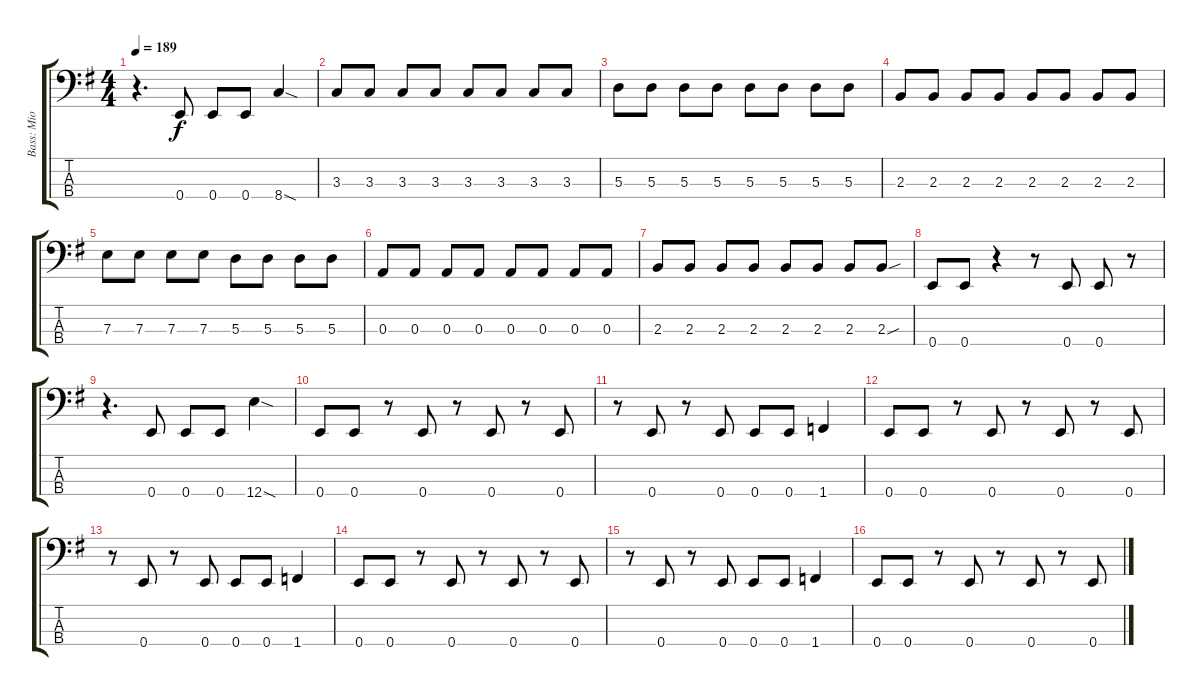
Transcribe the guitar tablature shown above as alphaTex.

\track ("Bass: Mio Akiyama" "Bass: Mio ") {instrument electricbassfinger}
\staff {score tabs}
\tuning (G2 D2 A1 E1) {hide}
\ts (4 4)
\tempo 189
\clef f4
\ks g
r.4{d dy f} 0.4.8 0.4.8 0.4.8 8.4{sod}.4 |
3.3.8 3.3.8 3.3.8 3.3.8 3.3.8 3.3.8 3.3.8 3.3.8 |
5.3.8 5.3.8 5.3.8 5.3.8 5.3.8 5.3.8 5.3.8 5.3.8 |
2.3.8 2.3.8 2.3.8 2.3.8 2.3.8 2.3.8 2.3.8 2.3.8 |
7.3.8 7.3.8 7.3.8 7.3.8 5.3.8 5.3.8 5.3.8 5.3.8 |
0.3.8 0.3.8 0.3.8 0.3.8 0.3.8 0.3.8 0.3.8 0.3.8 |
2.3.8 2.3.8 2.3.8 2.3.8 2.3.8 2.3.8 2.3.8 2.3{sou}.8 |
0.4.8 0.4.8 r.4 r.8 0.4.8 0.4.8 r.8 |
r.4{d} 0.4.8 0.4.8 0.4.8 12.4{sod}.4 |
0.4.8 0.4.8 r.8 0.4.8 r.8 0.4.8 r.8 0.4.8 |
r.8 0.4.8 r.8 0.4.8 0.4.8 0.4.8 1.4.4 |
0.4.8 0.4.8 r.8 0.4.8 r.8 0.4.8 r.8 0.4.8 |
r.8 0.4.8 r.8 0.4.8 0.4.8 0.4.8 1.4.4 |
0.4.8 0.4.8 r.8 0.4.8 r.8 0.4.8 r.8 0.4.8 |
r.8 0.4.8 r.8 0.4.8 0.4.8 0.4.8 1.4.4 |
0.4.8 0.4.8 r.8 0.4.8 r.8 0.4.8 r.8 0.4.8
